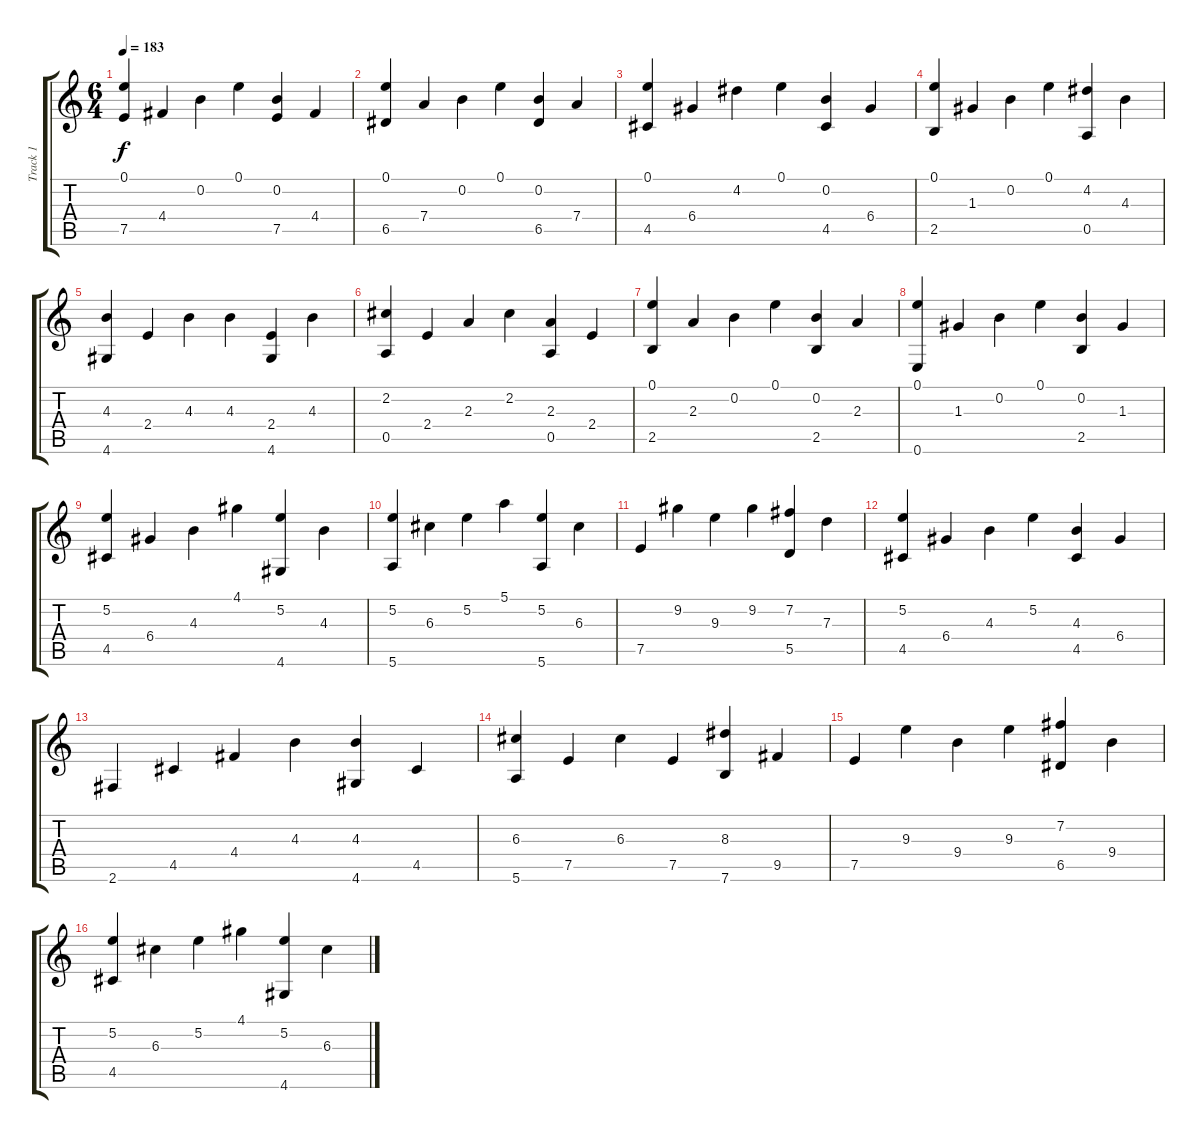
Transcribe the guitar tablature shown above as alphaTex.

\track ("Track 1" "Track 1") {instrument acousticguitarnylon}
\staff {score tabs}
\tuning (E4 B3 G3 D3 A2 E2) {hide}
\ts (6 4)
\tempo 183
\clef g2
\ks c
(0.1 7.5).4{dy f} 4.4.4 0.2.4 0.1.4 (0.2 7.5).4 4.4.4 |
(0.1 6.5).4 7.4.4 0.2.4 0.1.4 (0.2 6.5).4 7.4.4 |
(0.1 4.5).4 6.4.4 4.2.4 0.1.4 (0.2 4.5).4 6.4.4 |
(0.1 2.5).4 1.3.4 0.2.4 0.1.4 (4.2 0.5).4 4.3.4 |
(4.3 4.6).4 2.4.4 4.3.4 4.3.4 (2.4 4.6).4 4.3.4 |
(2.2 0.5).4 2.4.4 2.3.4 2.2.4 (2.3 0.5).4 2.4.4 |
(0.1 2.5).4 2.3.4 0.2.4 0.1.4 (0.2 2.5).4 2.3.4 |
(0.1 0.6).4 1.3.4 0.2.4 0.1.4 (0.2 2.5).4 1.3.4 |
(5.2 4.5).4 6.4.4 4.3.4 4.1.4 (5.2 4.6).4 4.3.4 |
(5.2 5.6).4 6.3.4 5.2.4 5.1.4 (5.2 5.6).4 6.3.4 |
7.5.4 9.2.4 9.3.4 9.2.4 (7.2 5.5).4 7.3.4 |
(5.2 4.5).4 6.4.4 4.3.4 5.2.4 (4.3 4.5).4 6.4.4 |
2.6.4 4.5.4 4.4.4 4.3.4 (4.3 4.6).4 4.5.4 |
(6.3 5.6).4 7.5.4 6.3.4 7.5.4 (8.3 7.6).4 9.5.4 |
7.5.4 9.3.4 9.4.4 9.3.4 (7.2 6.5).4 9.4.4 |
(5.2 4.5).4 6.3.4 5.2.4 4.1.4 (5.2 4.6).4 6.3.4
